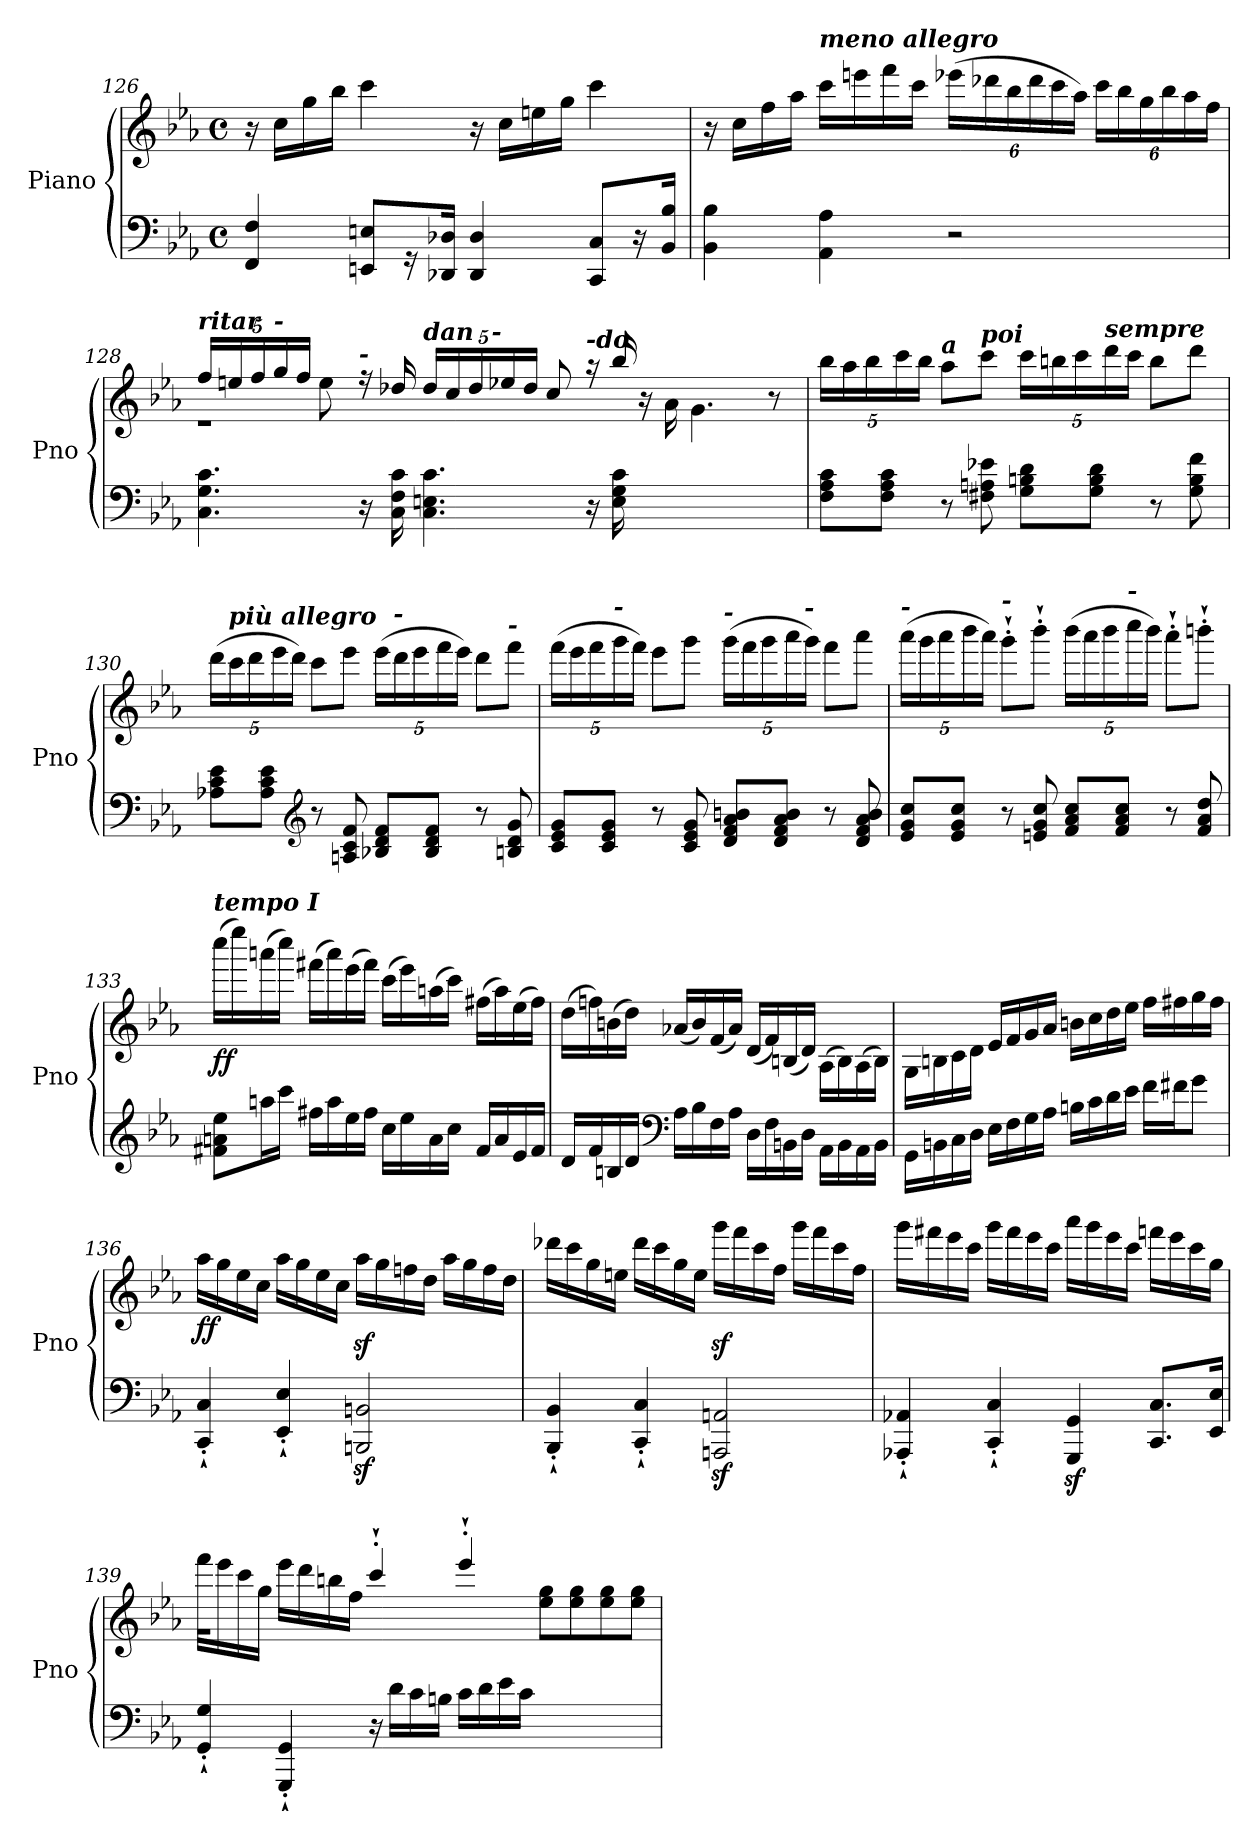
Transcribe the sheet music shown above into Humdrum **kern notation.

**kern	**kern	**dynam
*part1	*part1	*part1
*staff2	*staff1	*staff1/2
*I"Piano	*	*
*I'Pno	*	*
*clefF4	*clefG2	*
*k[b-e-a-]	*k[b-e-a-]	*
*M4/4	*M4/4	*
*met(c)	*met(c)	*
=126	=126	=126
4FF/ 4F/	16r	.
.	16cc\LL	.
.	16gg\	.
.	16bb-\JJ	.
8EEn/ 8En/L	4ccc\	.
16r	.	.
16DD-X/ 16D-X/Jk	.	.
4DD-/ 4D-/	16r	.
.	16cc\LL	.
.	16een\	.
.	16gg\JJ	.
8CC/ 8C/L	4ccc\	.
16r	.	.
16BB-/ 16B-/Jk	.	.
!!LO:LB:g=z
=127	=127	=127
4BB-\ 4B-\	16r	.
.	16cc\LL	.
.	16ff\	.
.	16aa-\JJ	.
!	!LO:TX:a:Bi:t=meno allegro	!
4AA-\ 4A-\	16ccc\LL	.
.	16eeen\	.
.	16fff\	.
.	16ccc\JJ	.
*	*Xbrackettup	*
2r	(>24eee-X\LL	.
.	24ddd-X\	.
.	24bb-\	.
.	24ddd-\	.
.	24ccc\	.
.	24aa-\JJ)	.
.	24ccc\LL	.
.	24bb-\	.
.	24gg\	.
.	24bb-\	.
.	24aa-\	.
.	24ff\JJ	.
!!LO:PB:g=z
=128	=128	=128
*	*^	*
!	!LO:TX:a:Bi:t=ritar	!	!
4.C\ 4.G\ 4.c\	20ff/LL	1r	.
.	20een/	.	.
.	20ff/	.	.
!	!LO:TX:a:Bi:t=-	!	!
.	20gg/	.	.
.	20ff/JJ	.	.
.	8ee\	.	.
!	!LO:TX:a:Bi:t=-	!	!
16r	16r	.	.
16C\ 16F\ 16c\	16dd-X/	.	.
!	!LO:TX:a:Bi:t=dan	!	!
4.C\ 4.En\ 4.c\	20dd-/LL	.	.
.	20cc/	.	.
.	20dd-/	.	.
!	!LO:TX:a:Bi:t=-	!	!
.	20ee-X/	.	.
.	20dd-/JJ	.	.
.	8cc/	.	.
!	!LO:TX:a:Bi:t=-do	!	!
16r	16r	.	.
16E\ 16G\ 16c\	16bb-/	.	.
2ryy	2ryy	16r	.
.	.	16a-\	.
.	.	4.g\	.
8ryy	8ryy	8r	.
=129	=129	=129	=129
!	!LO:TX:a:Bi:t=poi	!	!
*	*v	*v	*
8F\ 8A-\ 8c\L	20bb-\LL	.
.	20aa-\	.
.	20bb-\	.
8F\ 8A-\ 8c\J	.	.
.	20ccc\	.
.	20bb-\JJ	.
!	!LO:TX:a:Bi:t=a	!
8r	8aa-\L	.
!	!LO:TX:a:Bi:t=poi	!
8F#X\ 8An\ 8e-X\	8ccc\J	.
8G\ 8Bn\ 8d\L	20ccc\LL	.
.	20bbn\	.
.	20ccc\	.
8G\ 8B\ 8d\J	.	.
!	!LO:TX:a:Bi:t=sempre	!
.	20ddd\	.
.	20ccc\JJ	.
8r	8bb\L	.
8G\ 8B\ 8f\	8ddd\J	.
!!LO:LB:g=z
=130	=130	=130
8A-X\ 8c\ 8e-\L	(>20ddd\LL	.
!	!LO:TX:a:Bi:t=più allegro	!
.	20ccc\	.
.	20ddd\	.
8A-\ 8c\ 8e-\J	.	.
.	20eee-\	.
.	20ddd\JJ)	.
*clefG2	*	*
8r	8ccc\L	.
8An/ 8c/ 8f/	8eee-\J	.
8B-X/ 8d/ 8f/L	(>20eee-\LL	.
!	!LO:TX:a:Bi:t=-	!
.	20ddd\	.
.	20eee-\	.
8B-/ 8d/ 8f/J	.	.
.	20fff\	.
.	20eee-\JJ)	.
8r	8ddd\L	.
!	!LO:TX:a:Bi:t=-	!
8Bn/ 8d/ 8g/	8fff\J	.
=131	=131	=131
8c/ 8e-/ 8g/L	(>20fff\LL	.
.	20eee-\	.
.	20fff\	.
8c/ 8e-/ 8g/J	.	.
!	!LO:TX:a:Bi:t=-	!
.	20ggg\	.
.	20fff\JJ)	.
8r	8eee-\L	.
8c/ 8e-/ 8g/	8ggg\J	.
!	!LO:TX:a:Bi:t=-	!
8d/ 8f/ 8a-/ 8bn/L	(>20ggg\LL	.
.	20fff\	.
.	20ggg\	.
8d/ 8f/ 8a-/ 8b/J	.	.
.	20aaa-\	.
!	!LO:TX:a:Bi:t=-	!
.	20ggg\JJ)	.
8r	8fff\L	.
8d/ 8f/ 8a-/ 8b/	8aaa-\J	.
!!LO:LB:g=z
=132	=132	=132
!	!LO:TX:a:Bi:t=-	!
8e-/ 8g/ 8cc/L	(>20aaa-\LL	.
.	20ggg\	.
.	20aaa-\	.
8e-/ 8g/ 8cc/J	.	.
.	20bbb-\	.
.	20aaa-\JJ)	.
!	!LO:TX:a:Bi:t=-	!
8r	8ggg'`\L	.
8en/ 8g/ 8cc/	8bbb-'`\J	.
8f/ 8a-/ 8cc/L	(>20bbb-\LL	.
.	20aaa-\	.
.	20bbb-\	.
8f/ 8a-/ 8cc/J	.	.
!	!LO:TX:a:Bi:t=-	!
.	20cccc\	.
.	20bbb-\JJ)	.
8r	8aaa-'`\L	.
8f/ 8a-/ 8dd/	8bbbn'`\J	.
=133	=133	=133
!	!LO:TX:a:Bi:t=tempo I	!
!	!	!LO:DY:b
8f#X\ 8an\ 8ee-\L	(>16cccc\LL	ff
.	16eeee-\)	.
16aan\L	(>16aaan\	.
16ccc\JJ	16cccc\JJ)	.
16ff#X\LL	(>16fff#X\LL	.
16aa\	16aaa\)	.
16ee-\	(>16eee-\	.
16ff#\JJ	16fff#\JJ)	.
16cc\LL	(>16ccc\LL	.
16ee-\	16eee-\)	.
16a\	(>16aan\	.
16cc\JJ	16ccc\JJ)	.
16f#/LL	(>16ff#X\LL	.
16a/	16aa\)	.
16e-/	(>16ee-\	.
16f#/JJ	16ff#\JJ)	.
!!LO:LB:g=z
=134	=134	=134
16d/LL	(>16dd\LL	.
16f/	16ffn\)	.
16Bn/	(>16bn\	.
16d/JJ	16dd\JJ)	.
*clefF4	*	*
16A-\LL	(<16a-X/LL	.
16B\	16b/)	.
16F\	(<16f/	.
16A-\JJ	16a-/JJ)	.
16D\LL	(<16d/LL	.
16F\	16f/)	.
16BBn\	(<16Bn/	.
16D\JJ	16d/JJ)	.
16AA-\LL	(>16A-\LL	.
16BB\	16B\)	.
16AA-\	(>16A-\	.
16BB\JJ	16B\JJ)	.
=135	=135	=135
!	!	!LO:DY:b
16GG\LL	16G\LL	other-dynamics
16BBn\	16Bn\	.
16C\	16c\	.
16D\JJ	16d\JJ	.
16E-\LL	16e-/LL	.
16F\	16f/	.
16G\	16g/	.
16A-\JJ	16a-/JJ	.
16Bn\LL	16bn\LL	.
16c\	16cc\	.
16d\	16dd\	.
16e-\JJ	16ee-\JJ	.
16f\LL	16ff\LL	.
16f#X\J	16ff#X\	.
8g\J	16gg\	.
.	16ff#\JJ	.
!!LO:LB:g=z
=136	=136	=136
!	!	!LO:DY:b
4CC/'` 4C/'`	16aa-\LL	ff
.	16gg\	.
.	16ee-\	.
.	16cc\JJ	.
4EE-/'` 4E-/'`	16aa-\LL	.
.	16gg\	.
.	16ee-\	.
.	16cc\JJ	.
2BBBn/z< 2BBn/z<	16aa-z<\LL	.
.	16gg\	.
.	16ffn\	.
.	16dd\JJ	.
.	16aa-\LL	.
.	16gg\	.
.	16ff\	.
.	16dd\JJ	.
=137	=137	=137
4BBB-/'` 4BB-/'`	16ddd-X\LL	.
.	16ccc\	.
.	16gg\	.
.	16een\JJ	.
4CC/'` 4C/'`	16ddd-\LL	.
.	16ccc\	.
.	16gg\	.
.	16ee\JJ	.
2AAAn/z< 2AAn/z<	16gggz<\LL	.
.	16fff\	.
.	16ccc\	.
.	16ff\JJ	.
.	16ggg\LL	.
.	16fff\	.
.	16ccc\	.
.	16ff\JJ	.
!!LO:LB:g=z
=138	=138	=138
4AAA-X/'` 4AA-X/'`	16ggg\LL	.
.	16fff#X\	.
.	16eee-\	.
.	16ccc\JJ	.
4CC/'` 4C/'`	16ggg\LL	.
.	16fff#\	.
.	16eee-\	.
.	16ccc\JJ	.
4GGG/z< 4GG/z<	16aaa-\LL	.
.	16ggg\	.
.	16eee-\	.
.	16ccc\JJ	.
8.CC/ 8.C/L	16fffn\LL	.
.	16eee-\	.
.	16ccc\	.
16EE-/ 16E-/Jk	16gg\JJ	.
=139	=139	=139
*	*^	*
4GG/'` 4G/'`	16fff\LL	1r	.
.	16eee-\	.	.
.	16ccc\	.	.
.	16gg\JJ	.	.
4GGG/'` 4GG/'`	16eee-\LL	.	.
.	16ddd\	.	.
.	16bbn\	.	.
.	16ff\JJ	.	.
16r	4ccc'`/	.	.
16d\LL	.	.	.
16c\	.	.	.
16Bn\JJ	.	.	.
16c\LL	4eee-'`/	.	.
16d\	.	.	.
16e-\	.	.	.
16c\JJ	.	.	.
2ryy	2ryy	8ee-\ 8gg\L	.
.	.	8ee-\ 8gg\	.
.	.	8ee-\ 8gg\	.
.	.	8ee-\ 8gg\J	.
*	*v	*v	*
=	=	=
*-	*-	*-
